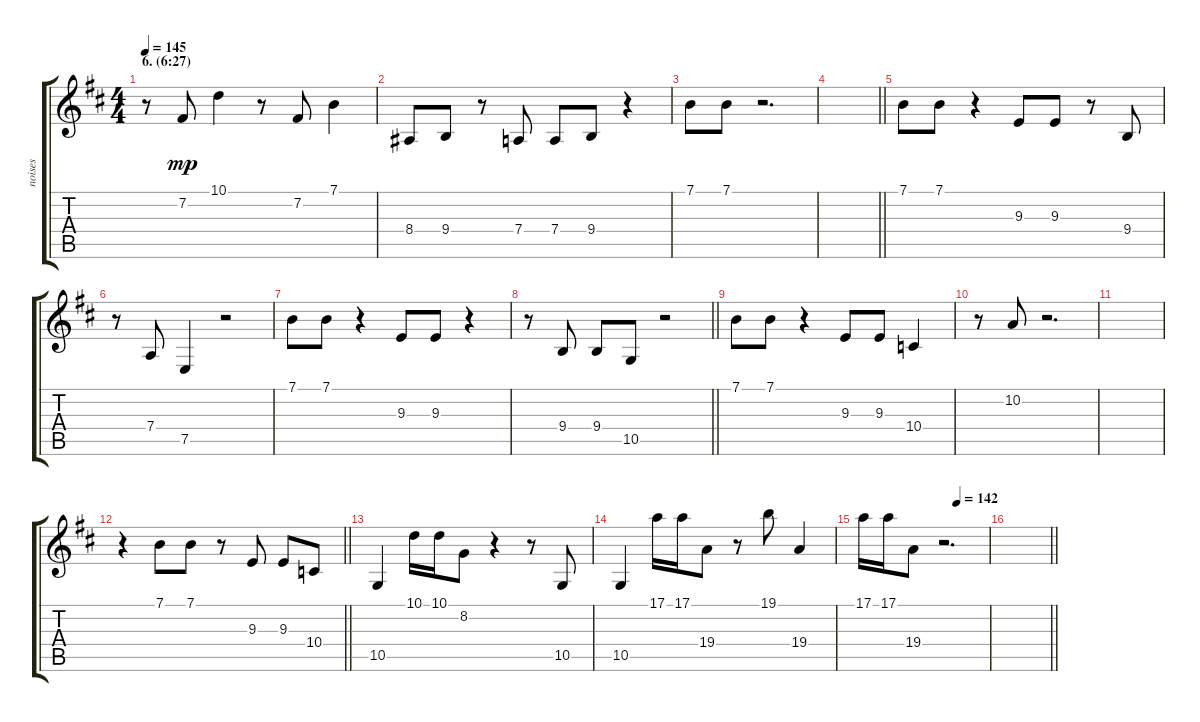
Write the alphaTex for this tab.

\track ("noises" "noises") {instrument reversecymbal}
\staff {score tabs}
\tuning (E4 B3 G3 D3 A2 E2) {hide}
\ts (4 4)
\section ("" "6. (6:27)")
\tempo 145
\clef g2
\ks d
r.8{dy mp} 7.2.8 10.1.4 r.8 7.2.8 7.1.4 |
8.4.8 9.4.8 r.8 7.4.8 7.4.8 9.4.8 r.4 |
7.1.8 7.1.8 r.2{d} |
\barLineRight lightlight
|
7.1.8 7.1.8 r.4 9.3.8 9.3.8 r.8 9.4.8 |
r.8 7.4.8 7.5.4 r.2 |
7.1.8 7.1.8 r.4 9.3.8 9.3.8 r.4 |
\barLineRight lightlight
r.8 9.4.8 9.4.8 10.5.8 r.2 |
7.1.8 7.1.8 r.4 9.3.8 9.3.8 10.4.4 |
r.8 10.2.8 r.2{d} |
|
\barLineRight lightlight
r.4 7.1.8 7.1.8 r.8 9.3.8 9.3.8 10.4.8 |
10.5.4 10.1.16 10.1.16 8.2.8 r.4 r.8 10.5.8 |
10.5.4 17.1.16 17.1.16 19.4.8 r.8 19.1.8 19.4.4 |
\tempo (142 0.75)
17.1.16 17.1.16 19.4.8 r.2{d} |
\barLineRight lightlight
